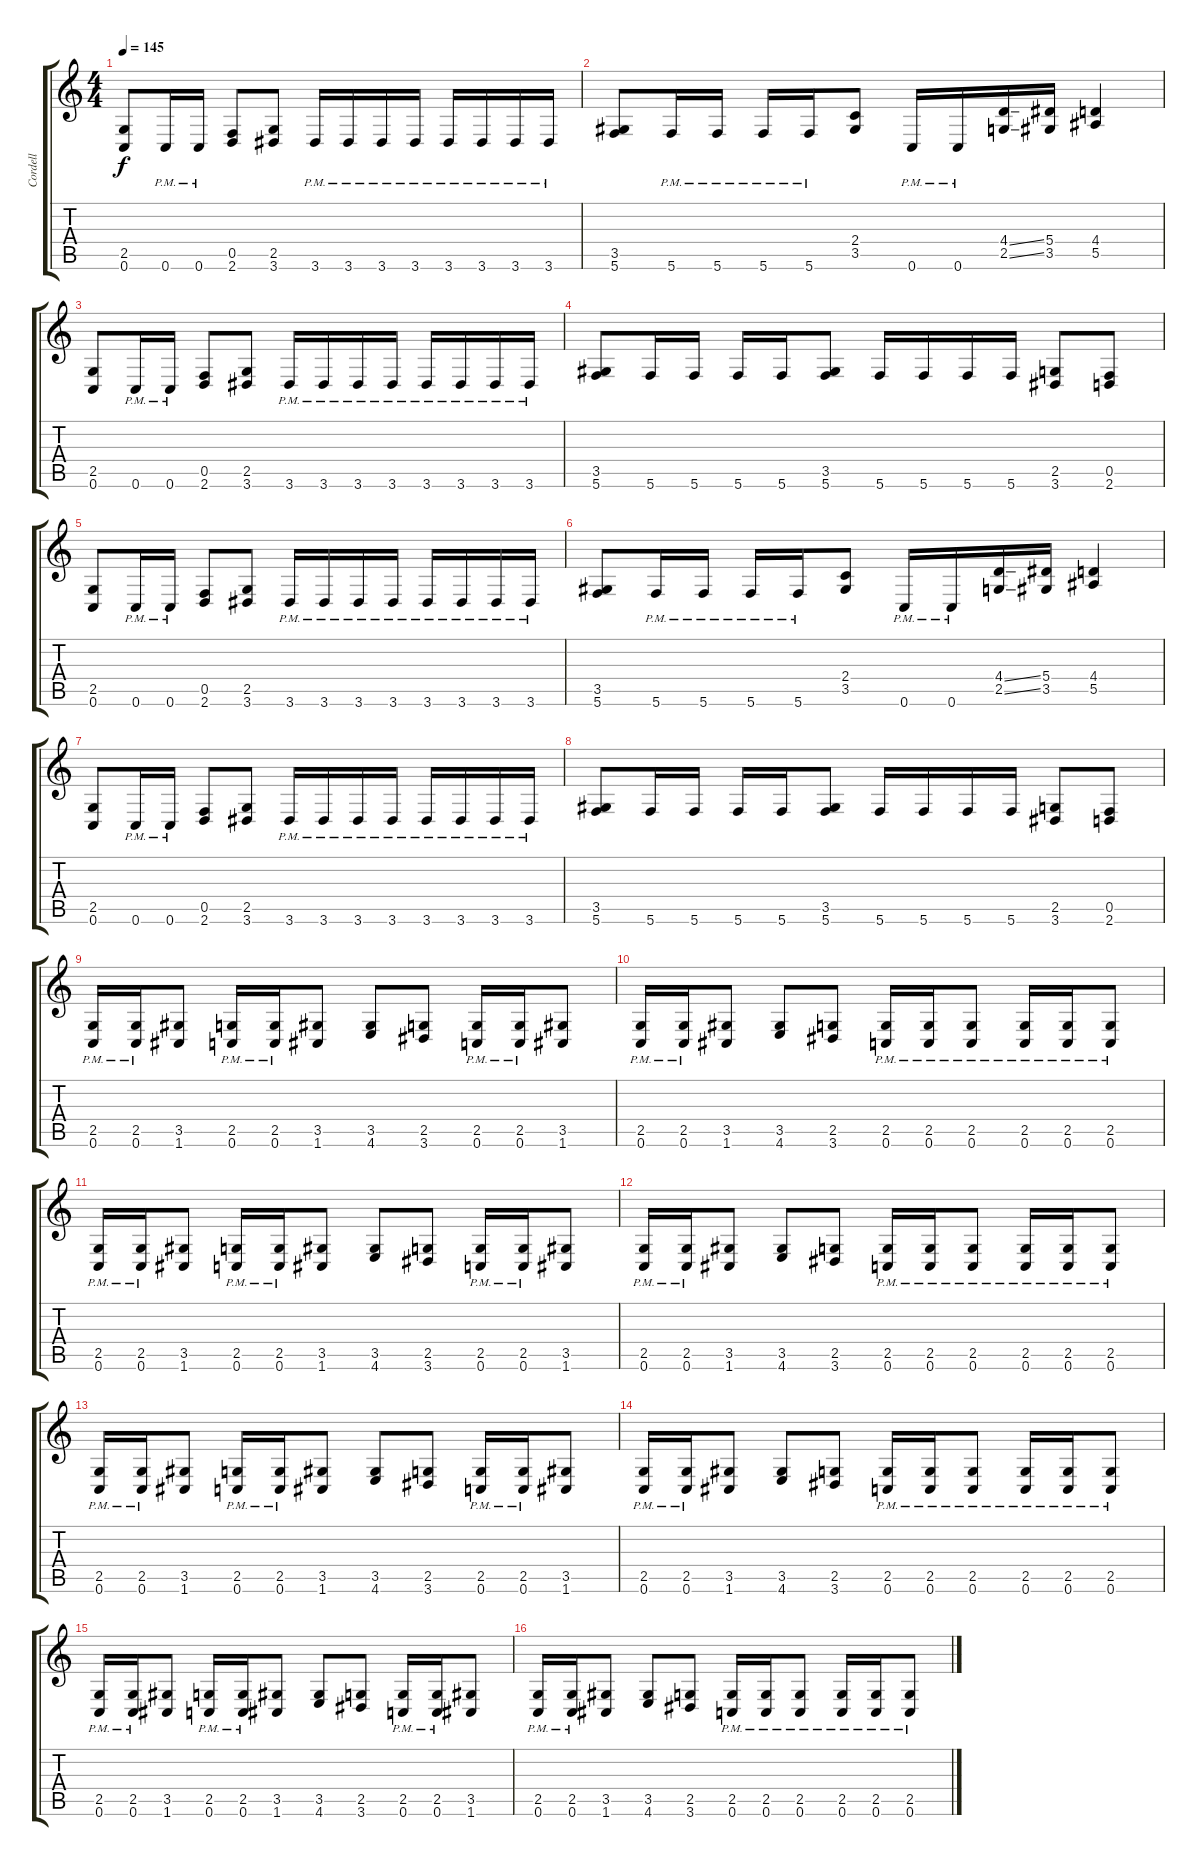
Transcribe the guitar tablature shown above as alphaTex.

\track ("Cordell" "Cordell") {instrument distortionguitar}
\staff {score tabs}
\tuning (C4 G3 Eb3 Bb2 F2 C2) {hide}
\ts (4 4)
\tempo 145
\clef g2
\ks c
(2.5 0.6).8{dy f} 0.6{pm}.16 0.6{pm}.16 (0.5 2.6).8 (2.5 3.6).8 3.6{pm}.16 3.6{pm}.16 3.6{pm}.16 3.6{pm}.16 3.6{pm}.16 3.6{pm}.16 3.6{pm}.16 3.6{pm}.16 |
(3.5 5.6).8 5.6{pm}.16 5.6{pm}.16 5.6{pm}.16 5.6{pm}.16 (2.4 3.5).8 0.6{pm}.16 0.6{pm}.16 (4.4{ss} 2.5{ss}).16 (5.4 3.5).16 (4.4 5.5).4 |
(2.5 0.6).8 0.6{pm}.16 0.6{pm}.16 (0.5 2.6).8 (2.5 3.6).8 3.6{pm}.16 3.6{pm}.16 3.6{pm}.16 3.6{pm}.16 3.6{pm}.16 3.6{pm}.16 3.6{pm}.16 3.6{pm}.16 |
(3.5 5.6).8 5.6.16 5.6.16 5.6.16 5.6.16 (3.5 5.6).8 5.6.16 5.6.16 5.6.16 5.6.16 (2.5 3.6).8 (0.5 2.6).8 |
(2.5 0.6).8 0.6{pm}.16 0.6{pm}.16 (0.5 2.6).8 (2.5 3.6).8 3.6{pm}.16 3.6{pm}.16 3.6{pm}.16 3.6{pm}.16 3.6{pm}.16 3.6{pm}.16 3.6{pm}.16 3.6{pm}.16 |
(3.5 5.6).8 5.6{pm}.16 5.6{pm}.16 5.6{pm}.16 5.6{pm}.16 (2.4 3.5).8 0.6{pm}.16 0.6{pm}.16 (4.4{ss} 2.5{ss}).16 (5.4 3.5).16 (4.4 5.5).4 |
(2.5 0.6).8 0.6{pm}.16 0.6{pm}.16 (0.5 2.6).8 (2.5 3.6).8 3.6{pm}.16 3.6{pm}.16 3.6{pm}.16 3.6{pm}.16 3.6{pm}.16 3.6{pm}.16 3.6{pm}.16 3.6{pm}.16 |
(3.5 5.6).8 5.6.16 5.6.16 5.6.16 5.6.16 (3.5 5.6).8 5.6.16 5.6.16 5.6.16 5.6.16 (2.5 3.6).8 (0.5 2.6).8 |
(2.5{pm} 0.6{pm}).16 (2.5{pm} 0.6{pm}).16 (3.5 1.6).8 (2.5{pm} 0.6{pm}).16 (2.5{pm} 0.6{pm}).16 (3.5 1.6).8 (3.5 4.6).8 (2.5 3.6).8 (2.5{pm} 0.6{pm}).16 (2.5{pm} 0.6{pm}).16 (3.5 1.6).8 |
(2.5{pm} 0.6{pm}).16 (2.5{pm} 0.6{pm}).16 (3.5 1.6).8 (3.5 4.6).8 (2.5 3.6).8 (2.5{pm} 0.6{pm}).16 (2.5{pm} 0.6{pm}).16 (2.5{pm} 0.6{pm}).8 (2.5{pm} 0.6{pm}).16 (2.5{pm} 0.6{pm}).16 (2.5{pm} 0.6{pm}).8 |
(2.5{pm} 0.6{pm}).16 (2.5{pm} 0.6{pm}).16 (3.5 1.6).8 (2.5{pm} 0.6{pm}).16 (2.5{pm} 0.6{pm}).16 (3.5 1.6).8 (3.5 4.6).8 (2.5 3.6).8 (2.5{pm} 0.6{pm}).16 (2.5{pm} 0.6{pm}).16 (3.5 1.6).8 |
(2.5{pm} 0.6{pm}).16 (2.5{pm} 0.6{pm}).16 (3.5 1.6).8 (3.5 4.6).8 (2.5 3.6).8 (2.5{pm} 0.6{pm}).16 (2.5{pm} 0.6{pm}).16 (2.5{pm} 0.6{pm}).8 (2.5{pm} 0.6{pm}).16 (2.5{pm} 0.6{pm}).16 (2.5{pm} 0.6{pm}).8 |
(2.5{pm} 0.6{pm}).16 (2.5{pm} 0.6{pm}).16 (3.5 1.6).8 (2.5{pm} 0.6{pm}).16 (2.5{pm} 0.6{pm}).16 (3.5 1.6).8 (3.5 4.6).8 (2.5 3.6).8 (2.5{pm} 0.6{pm}).16 (2.5{pm} 0.6{pm}).16 (3.5 1.6).8 |
(2.5{pm} 0.6{pm}).16 (2.5{pm} 0.6{pm}).16 (3.5 1.6).8 (3.5 4.6).8 (2.5 3.6).8 (2.5{pm} 0.6{pm}).16 (2.5{pm} 0.6{pm}).16 (2.5{pm} 0.6{pm}).8 (2.5{pm} 0.6{pm}).16 (2.5{pm} 0.6{pm}).16 (2.5{pm} 0.6{pm}).8 |
(2.5{pm} 0.6{pm}).16 (2.5{pm} 0.6{pm}).16 (3.5 1.6).8 (2.5{pm} 0.6{pm}).16 (2.5{pm} 0.6{pm}).16 (3.5 1.6).8 (3.5 4.6).8 (2.5 3.6).8 (2.5{pm} 0.6{pm}).16 (2.5{pm} 0.6{pm}).16 (3.5 1.6).8 |
(2.5{pm} 0.6{pm}).16 (2.5{pm} 0.6{pm}).16 (3.5 1.6).8 (3.5 4.6).8 (2.5 3.6).8 (2.5{pm} 0.6{pm}).16 (2.5{pm} 0.6{pm}).16 (2.5{pm} 0.6{pm}).8 (2.5{pm} 0.6{pm}).16 (2.5{pm} 0.6{pm}).16 (2.5{pm} 0.6{pm}).8
